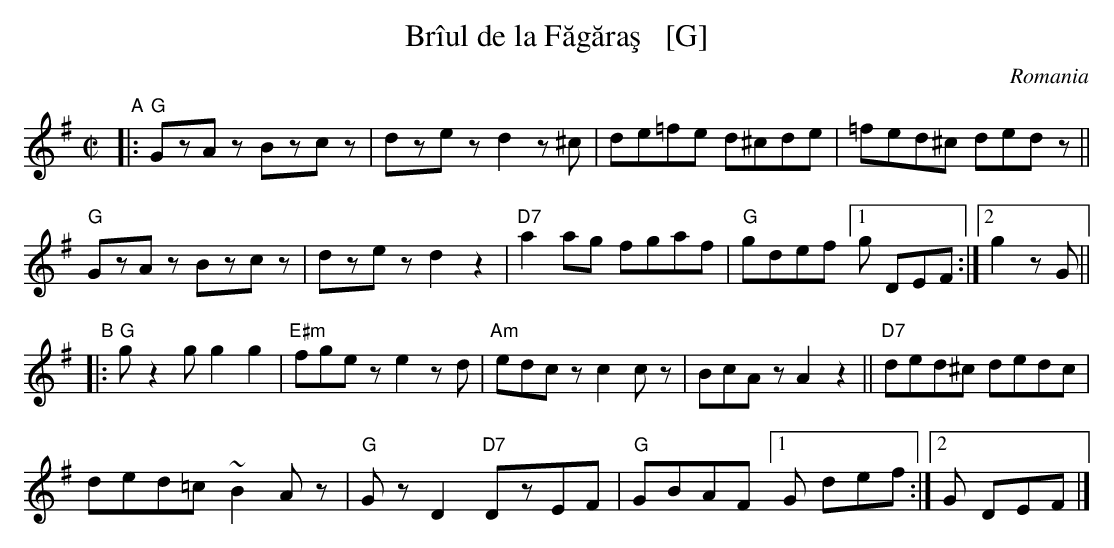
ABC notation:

X:1
T: Br\^iul de la F\uag\uara\,s   [G]
O: Romania
M: C|
L: 1/8
K: G
"^A"|:\
"G"GzAz Bzcz | dzez d2z^c | de=fe d^cde | =fed^c dedz ||
"G"GzAz Bzcz | dzez d2z2 | "D7"a2ag fgaf |"G"gdef [1 g DEF :|[2 g2zG ||
"^B"|:\
"G"gz2g g2g2 | "E#m"fgez e2zd | "Am"edcz c2cz | BcAz A2z2 || "D7"ded^c dedc |
ded=c ~B2Az | "G"GzD2 "D7"DzEF | "G"GBAF [1 G def :|[2 G DEF |]
